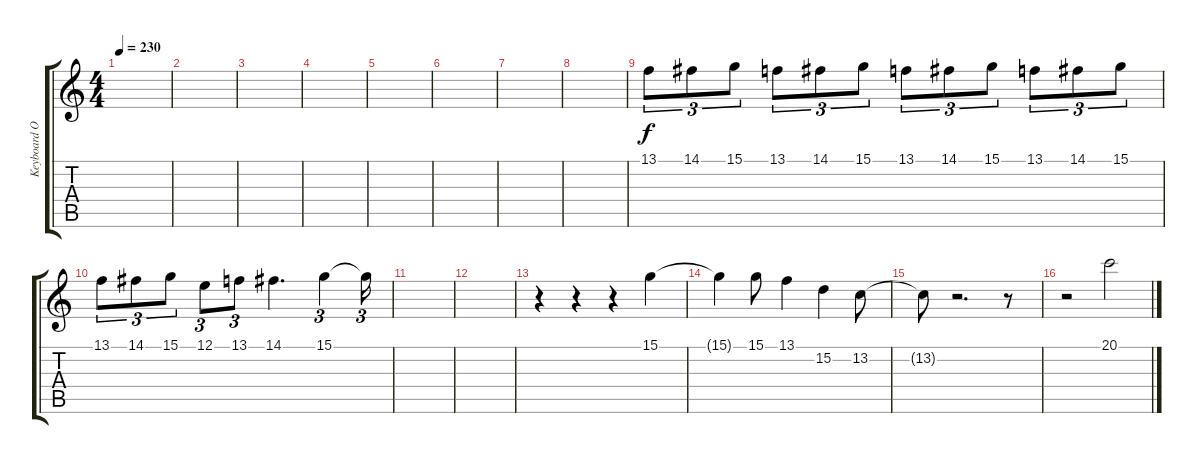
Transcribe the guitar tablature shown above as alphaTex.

\track ("Keyboard Organ: Kotobuki Tsumugi - San" "Keyboard O") {instrument reedorgan}
\staff {score tabs}
\tuning (E4 B3 G3 D3 A2 E2) {hide}
\ts (4 4)
\tempo 230
\clef g2
\ks c
|
|
|
|
|
|
|
|
13.1.8{tu (3 2)} 14.1.8{tu (3 2)} 15.1.8{tu (3 2)} 13.1.8{tu (3 2)} 14.1.8{tu (3 2)} 15.1.8{tu (3 2)} 13.1.8{tu (3 2)} 14.1.8{tu (3 2)} 15.1.8{tu (3 2)} 13.1.8{tu (3 2)} 14.1.8{tu (3 2)} 15.1.8{tu (3 2)} |
13.1.8{tu (3 2)} 14.1.8{tu (3 2)} 15.1.8{tu (3 2)} 12.1.8{tu (3 2)} 13.1.8{tu (3 2)} 14.1.4{d} 15.1.4{tu (3 2)} 15.1{t}.16{tu (3 2)} |
|
|
r.4 r.4 r.4 15.1.4 |
15.1{t}.4 15.1.8 13.1.4 15.2.4 13.2.8 |
13.2{t}.8 r.2{d} r.8 |
r.2 20.1.2
